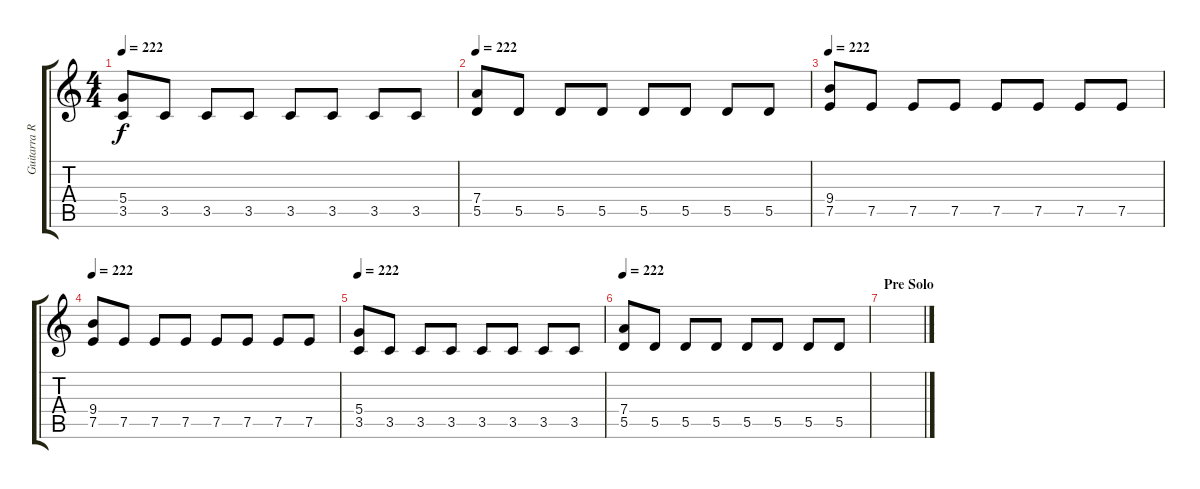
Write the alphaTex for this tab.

\track ("Guitarra Ritmica" "Guitarra R") {instrument distortionguitar}
\staff {score tabs}
\tuning (E4 B3 G3 D3 A2 E2) {hide}
\ts (4 4)
\tempo 222
\clef g2
\ks c
(5.4 3.5).8{dy f} 3.5.8 3.5.8 3.5.8 3.5.8 3.5.8 3.5.8 3.5.8 |
\tempo 222
(7.4 5.5).8 5.5.8 5.5.8 5.5.8 5.5.8 5.5.8 5.5.8 5.5.8 |
\tempo 222
(9.4 7.5).8 7.5.8 7.5.8 7.5.8 7.5.8 7.5.8 7.5.8 7.5.8 |
\tempo 222
(9.4 7.5).8 7.5.8 7.5.8 7.5.8 7.5.8 7.5.8 7.5.8 7.5.8 |
\tempo 222
(5.4 3.5).8 3.5.8 3.5.8 3.5.8 3.5.8 3.5.8 3.5.8 3.5.8 |
\tempo 222
(7.4 5.5).8 5.5.8 5.5.8 5.5.8 5.5.8 5.5.8 5.5.8 5.5.8 |
\section ("" "Pre Solo")
